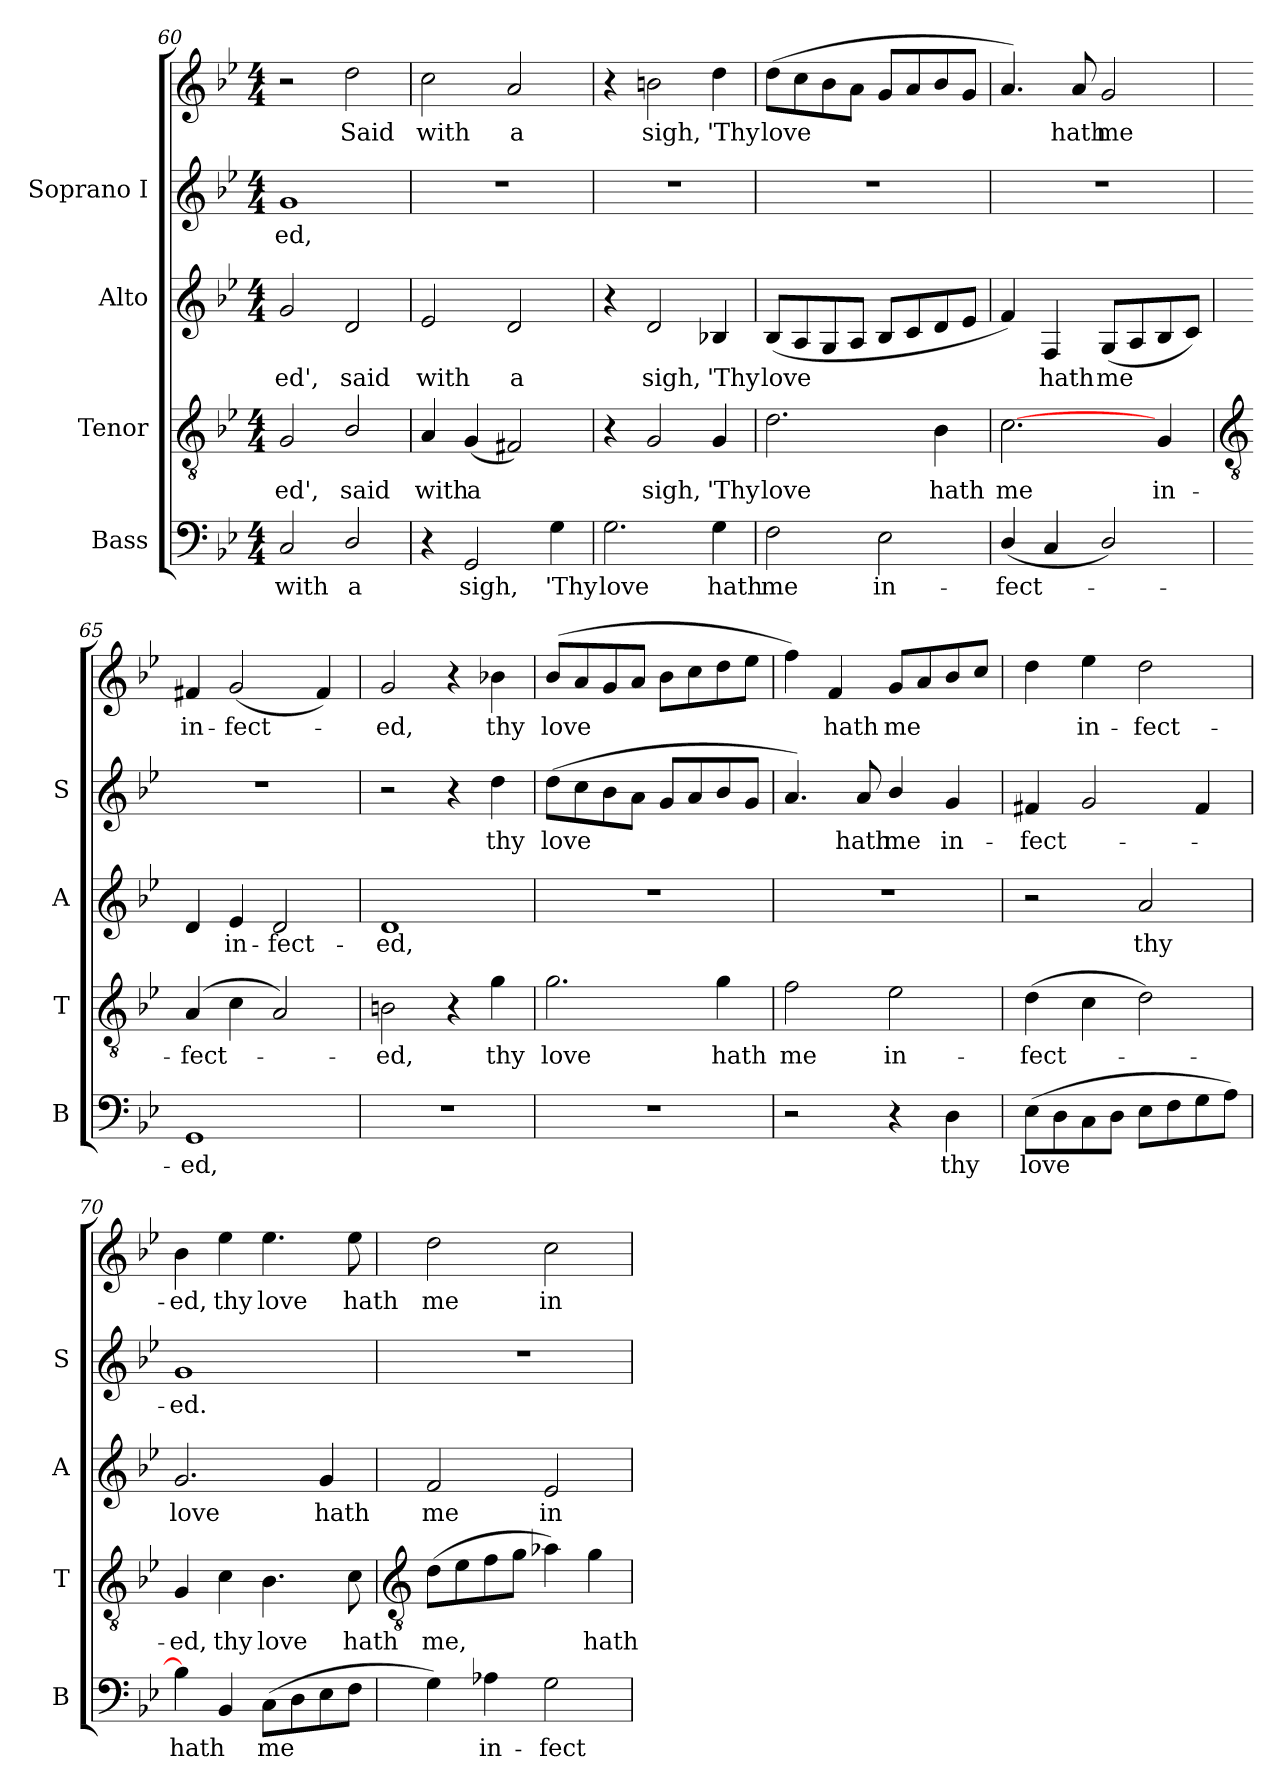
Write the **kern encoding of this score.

**kern	**text	**kern	**text	**kern	**text	**kern	**text	**kern	**text
*part4	*part4	*part3	*part3	*part2	*part2	*part1	*part1	*part1	*part1
*staff5	*staff5	*staff4	*staff4	*staff3	*staff3	*staff2	*staff2	*staff1	*staff1
*I"Bass	*	*I"Tenor	*	*I"Alto	*	*I"Soprano I	*	*	*
*I'B	*	*I'T	*	*I'A	*	*I'S	*	*	*
!!LO:LB:g=z
*clefF4	*	*clefGv2	*	*clefG2	*	*clefG2	*	*clefG2	*
*k[b-e-]	*	*k[b-e-]	*	*k[b-e-]	*	*k[b-e-]	*	*k[b-e-]	*
*B-:	*	*B-:	*	*B-:	*	*B-:	*	*B-:	*
*M4/4	*	*M4/4	*	*M4/4	*	*M4/4	*	*M4/4	*
=60	=60	=60	=60	=60	=60	=60	=60	=60	=60
!	!LO:LY:b	!	!LO:LY:b	!	!LO:LY:b	!	!LO:LY:b	!	!
2C	with	2G	-ed',	2g	ed',	1g	ed,	2r	.
!	!LO:LY:b	!	!LO:LY:b	!	!LO:LY:b	!	!	!	!LO:LY:b
2D/	a	2B-/	said	2d	said	.	.	2dd	Said
=61	=61	=61	=61	=61	=61	=61	=61	=61	=61
!	!	!	!LO:LY:b	!	!LO:LY:b	!	!	!	!LO:LY:b
4r	.	4A	with	2e-	with	1r	.	2cc	with
!	!LO:LY:b	!	!LO:LY:b	!	!	!	!	!	!
2GG	sigh,	(<4G	a	.	.	.	.	.	.
!	!	!	!	!	!LO:LY:b	!	!	!	!LO:LY:b
.	.	2F#X)	.	2d	a	.	.	2a	a
!	!LO:LY:b	!	!	!	!	!	!	!	!
4G	'Thy	.	.	.	.	.	.	.	.
=62	=62	=62	=62	=62	=62	=62	=62	=62	=62
!	!LO:LY:b	!	!	!	!	!	!	!	!
2.G	love	4r	.	4r	.	1r	.	4r	.
!	!	!	!LO:LY:b	!	!LO:LY:b	!	!	!	!LO:LY:b
.	.	2G	sigh,	2d	sigh,	.	.	2bn	sigh,
!	!LO:LY:b	!	!LO:LY:b	!	!LO:LY:b	!	!	!	!LO:LY:b
4G	hath	4G	'Thy	4B-X	'Thy	.	.	4dd	'Thy
=63	=63	=63	=63	=63	=63	=63	=63	=63	=63
!	!LO:LY:b	!	!LO:LY:b	!	!LO:LY:b	!	!	!	!LO:LY:b
2F	me	2.d	love	(<8B-L	love	1r	.	(>8ddL	love
.	.	.	.	8A	.	.	.	8cc	.
.	.	.	.	8G	.	.	.	8b-	.
.	.	.	.	8AJ	.	.	.	8aJ	.
!	!LO:LY:b	!	!	!	!	!	!	!	!
2E-	in-	.	.	8B-L	.	.	.	8gL	.
.	.	.	.	8c	.	.	.	8a	.
!	!	!	!LO:LY:b	!	!	!	!	!	!
.	.	4B-	hath	8d	.	.	.	8b-	.
.	.	.	.	8e-J	.	.	.	8gJ	.
!!LO:LB:g=z
=64	=64	=64	=64	=64	=64	=64	=64	=64	=64
!	!LO:LY:b	!	!LO:LY:b	!	!	!	!	!	!
(<4D/	-fect-	[2.c	me	4f)	.	1r	.	4.a)	.
!	!	!	!	!	!LO:LY:b	!	!	!	!
4C	.	.	.	4F	hath	.	.	.	.
!	!	!	!	!	!	!	!	!	!LO:LY:b
.	.	.	.	.	.	.	.	8a	hath
!	!	!	!	!	!LO:LY:b	!	!	!	!LO:LY:b
2D/)	.	.	.	(<8GL	me	.	.	2g	me
.	.	.	.	8A	.	.	.	.	.
!	!	!	!LO:LY:b	!	!	!	!	!	!
.	.	4G	in-	8B-	.	.	.	.	.
.	.	.	.	8cJ)	.	.	.	.	.
!!LO:LB:g=z
=65	=65	=65	=65	=65	=65	=65	=65	=65	=65
*	*	*clefGv2	*	*	*	*	*	*	*
!	!LO:LY:b	!	!LO:LY:b	!	!	!	!	!	!LO:LY:b
1GG	ed,	(>4A	-fect-	4d	.	1r	.	4f#X	in-
!	!	!	!	!	!LO:LY:b	!	!	!	!LO:LY:b
.	.	4c	.	4e-	in-	.	.	(<2g	-fect-
!	!	!	!	!	!LO:LY:b	!	!	!	!
.	.	2A)	.	2d	-fect-	.	.	.	.
.	.	.	.	.	.	.	.	4f#)	.
=66	=66	=66	=66	=66	=66	=66	=66	=66	=66
!	!	!	!LO:LY:b	!	!LO:LY:b	!	!	!	!LO:LY:b
1r	.	2Bn	ed,	1d	-ed,	2r	.	2g	ed,
.	.	4r	.	.	.	4r	.	4r	.
!	!	!	!LO:LY:b	!	!	!	!LO:LY:b	!	!LO:LY:b
.	.	4g	thy	.	.	4dd	thy	4b-X	thy
=67	=67	=67	=67	=67	=67	=67	=67	=67	=67
!	!	!	!LO:LY:b	!	!	!	!LO:LY:b	!	!LO:LY:b
1r	.	2.g	love	1r	.	(<8ddL	love	(>8b-L	love
.	.	.	.	.	.	8cc	.	8a	.
.	.	.	.	.	.	8b-	.	8g	.
.	.	.	.	.	.	8aJ	.	8aJ	.
.	.	.	.	.	.	8gL	.	8b-L	.
.	.	.	.	.	.	8a	.	8cc	.
!	!	!	!LO:LY:b	!	!	!	!	!	!
.	.	4g	hath	.	.	8b-	.	8dd	.
.	.	.	.	.	.	8gJ	.	8ee-J	.
=68	=68	=68	=68	=68	=68	=68	=68	=68	=68
!	!	!	!LO:LY:b	!	!	!	!	!	!
2r	.	2f	me	1r	.	4.a)	.	4ff)	.
!	!	!	!	!	!	!	!	!	!LO:LY:b
.	.	.	.	.	.	.	.	4f	hath
!	!	!	!	!	!	!	!LO:LY:b	!	!
.	.	.	.	.	.	8a	hath	.	.
!	!	!	!LO:LY:b	!	!	!	!LO:LY:b	!	!LO:LY:b
4r	.	2e-	in-	.	.	4b-/	me	8gL	me
.	.	.	.	.	.	.	.	8a	.
!	!LO:LY:b	!	!	!	!	!	!LO:LY:b	!	!
4D	thy	.	.	.	.	4g	in-	8b-	.
.	.	.	.	.	.	.	.	8ccJ	.
=69	=69	=69	=69	=69	=69	=69	=69	=69	=69
!	!LO:LY:b	!	!LO:LY:b	!	!	!	!LO:LY:b	!	!
(>8E-L	love	(>4d	-fect-	2r	.	4f#X	-fect-	(4dd	.
8D	.	.	.	.	.	.	.	.	.
!	!	!	!	!	!	!	!	!	!LO:LY:b
8C	.	4c	.	.	.	2g	.	4ee-	-in-
8DJ	.	.	.	.	.	.	.	.	.
!	!	!	!	!	!LO:LY:b	!	!	!	!LO:LY:b
8E-L	.	2d)	.	2a	thy	.	.	2dd	-fect-
8F	.	.	.	.	.	.	.	.	.
8G	.	.	.	.	.	4f#	.	.	.
8AJ)	.	.	.	.	.	.	.	.	.
!!LO:LB:g=z
=70	=70	=70	=70	=70	=70	=70	=70	=70	=70
!	!LO:LY:b	!	!LO:LY:b	!	!LO:LY:b	!	!LO:LY:b	!	!LO:LY:b
4B-]	hath	4G	ed,	2.g	love	1g	ed.	4b-	ed,
!	!	!	!LO:LY:b	!	!	!	!	!	!LO:LY:b
4BB-	.	4c	thy	.	.	.	.	4ee-	thy
!	!LO:LY:b	!	!LO:LY:b	!	!	!	!	!	!LO:LY:b
(>8CL	me	4.B-	love	.	.	.	.	4.ee-	love
8D	.	.	.	.	.	.	.	.	.
!	!	!	!	!	!LO:LY:b	!	!	!	!
8E-	.	.	.	4g	hath	.	.	.	.
!	!	!	!LO:LY:b	!	!	!	!	!	!LO:LY:b
8FJ	.	8c	hath	.	.	.	.	8ee-	hath
!!LO:LB:g=z
=71	=71	=71	=71	=71	=71	=71	=71	=71	=71
*	*	*clefGv2	*	*	*	*	*	*	*
!	!	!	!LO:LY:b	!	!LO:LY:b	!	!	!	!LO:LY:b
4G)	.	(>8dL	me,	2f	me	1r	.	2dd	me
.	.	8e-	.	.	.	.	.	.	.
!	!LO:LY:b	!	!	!	!	!	!	!	!
4A-X	in-	8f	.	.	.	.	.	.	.
.	.	8gJ	.	.	.	.	.	.	.
!	!LO:LY:b	!	!	!	!LO:LY:b	!	!	!	!LO:LY:b
2G	-fect-	4a-X)	.	2e-	in-	.	.	2cc	in-
!	!	!	!LO:LY:b	!	!	!	!	!	!
.	.	4g	hath	.	.	.	.	.	.
=	=	=	=	=	=	=	=	=	=
*-	*-	*-	*-	*-	*-	*-	*-	*-	*-
